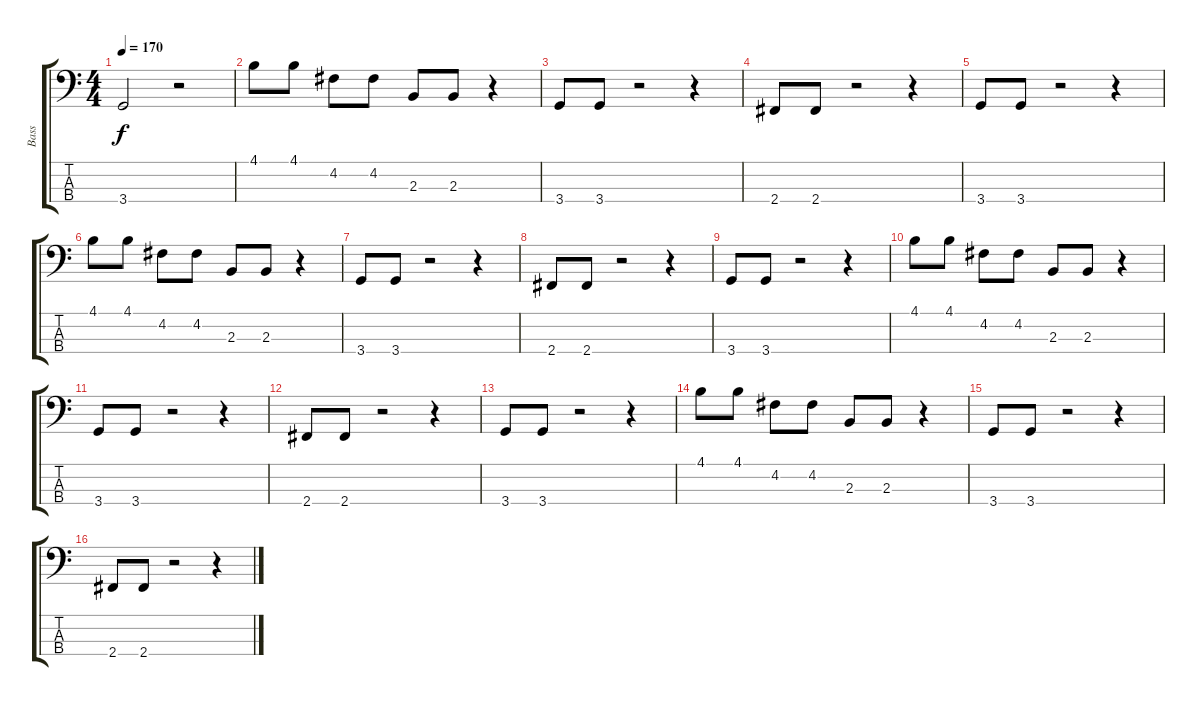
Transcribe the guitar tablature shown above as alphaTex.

\track ("Bass" "Bass") {instrument electricbasspick}
\staff {score tabs}
\tuning (G2 D2 A1 E1) {hide}
\ts (4 4)
\tempo 170
\clef f4
\ks c
3.4.2{dy f} r.2 |
4.1.8 4.1.8 4.2.8 4.2.8 2.3.8 2.3.8 r.4 |
3.4.8 3.4.8 r.2 r.4 |
2.4.8 2.4.8 r.2 r.4 |
3.4.8 3.4.8 r.2 r.4 |
4.1.8 4.1.8 4.2.8 4.2.8 2.3.8 2.3.8 r.4 |
3.4.8 3.4.8 r.2 r.4 |
2.4.8 2.4.8 r.2 r.4 |
3.4.8 3.4.8 r.2 r.4 |
4.1.8 4.1.8 4.2.8 4.2.8 2.3.8 2.3.8 r.4 |
3.4.8 3.4.8 r.2 r.4 |
2.4.8 2.4.8 r.2 r.4 |
3.4.8 3.4.8 r.2 r.4 |
4.1.8 4.1.8 4.2.8 4.2.8 2.3.8 2.3.8 r.4 |
3.4.8 3.4.8 r.2 r.4 |
2.4.8 2.4.8 r.2 r.4
